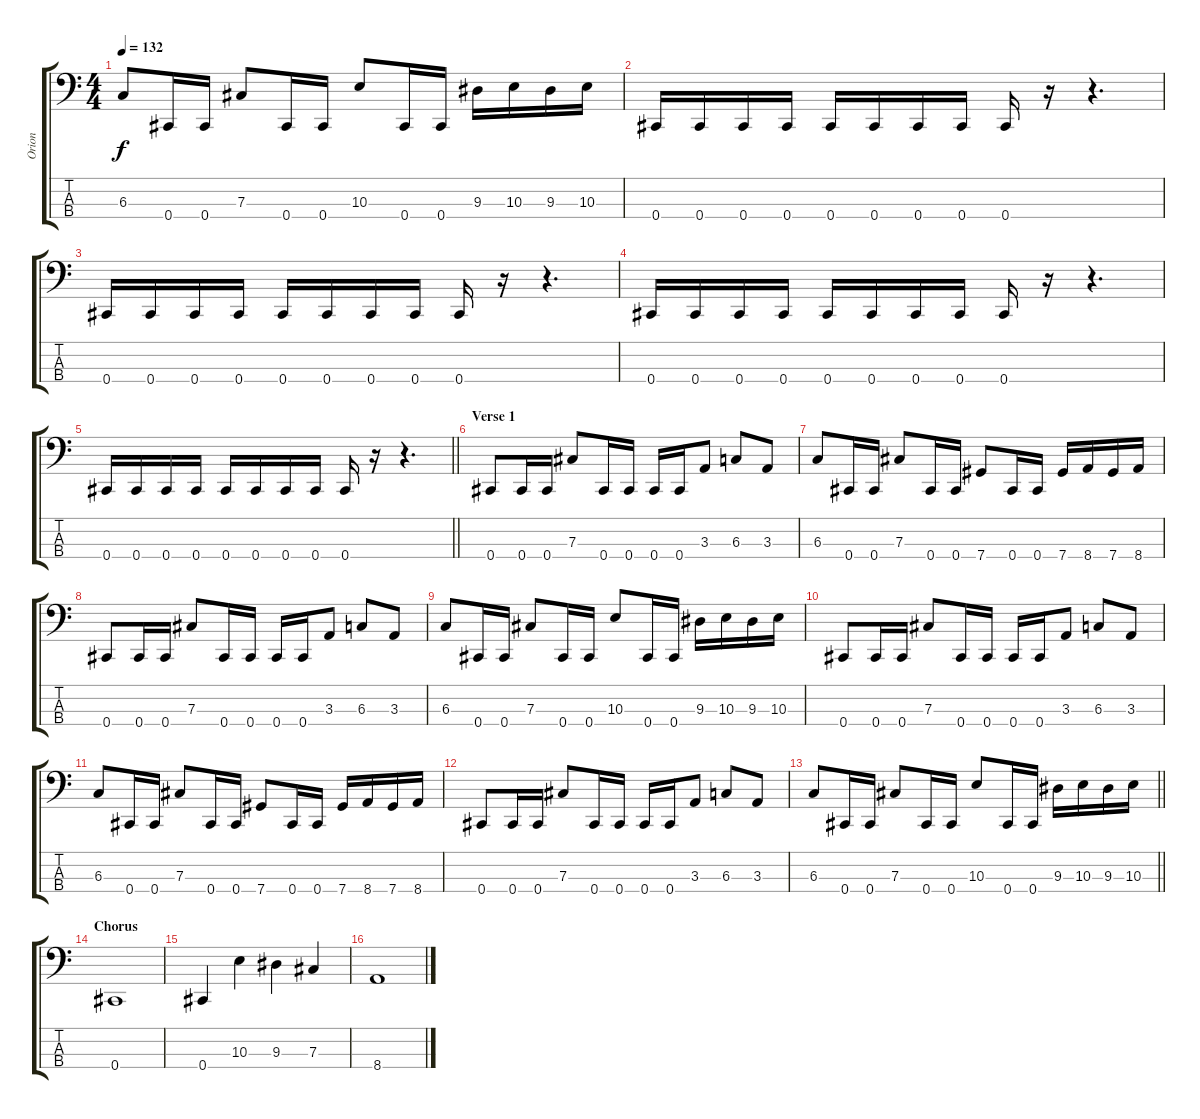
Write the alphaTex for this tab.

\track ("Orion" "Orion") {instrument electricbassfinger}
\staff {score tabs}
\tuning (E2 B1 Gb1 Db1) {hide}
\ts (4 4)
\tempo 132
\clef f4
\ks c
6.3.8{dy f} 0.4.16 0.4.16 7.3.8 0.4.16 0.4.16 10.3.8 0.4.16 0.4.16 9.3.16 10.3.16 9.3.16 10.3.16 |
0.4.16 0.4.16 0.4.16 0.4.16 0.4.16 0.4.16 0.4.16 0.4.16 0.4.16 r.16 r.4{d} |
0.4.16 0.4.16 0.4.16 0.4.16 0.4.16 0.4.16 0.4.16 0.4.16 0.4.16 r.16 r.4{d} |
0.4.16 0.4.16 0.4.16 0.4.16 0.4.16 0.4.16 0.4.16 0.4.16 0.4.16 r.16 r.4{d} |
\barLineRight lightlight
0.4.16 0.4.16 0.4.16 0.4.16 0.4.16 0.4.16 0.4.16 0.4.16 0.4.16 r.16 r.4{d} |
\section ("" "Verse 1")
0.4.8 0.4.16 0.4.16 7.3.8 0.4.16 0.4.16 0.4.16 0.4.16 3.3.8 6.3.8 3.3.8 |
6.3.8 0.4.16 0.4.16 7.3.8 0.4.16 0.4.16 7.4.8 0.4.16 0.4.16 7.4.16 8.4.16 7.4.16 8.4.16 |
0.4.8 0.4.16 0.4.16 7.3.8 0.4.16 0.4.16 0.4.16 0.4.16 3.3.8 6.3.8 3.3.8 |
6.3.8 0.4.16 0.4.16 7.3.8 0.4.16 0.4.16 10.3.8 0.4.16 0.4.16 9.3.16 10.3.16 9.3.16 10.3.16 |
0.4.8 0.4.16 0.4.16 7.3.8 0.4.16 0.4.16 0.4.16 0.4.16 3.3.8 6.3.8 3.3.8 |
6.3.8 0.4.16 0.4.16 7.3.8 0.4.16 0.4.16 7.4.8 0.4.16 0.4.16 7.4.16 8.4.16 7.4.16 8.4.16 |
0.4.8 0.4.16 0.4.16 7.3.8 0.4.16 0.4.16 0.4.16 0.4.16 3.3.8 6.3.8 3.3.8 |
\barLineRight lightlight
6.3.8 0.4.16 0.4.16 7.3.8 0.4.16 0.4.16 10.3.8 0.4.16 0.4.16 9.3.16 10.3.16 9.3.16 10.3.16 |
\section ("" "Chorus")
0.4.1 |
0.4.4 10.3.4 9.3.4 7.3.4 |
8.4.1
